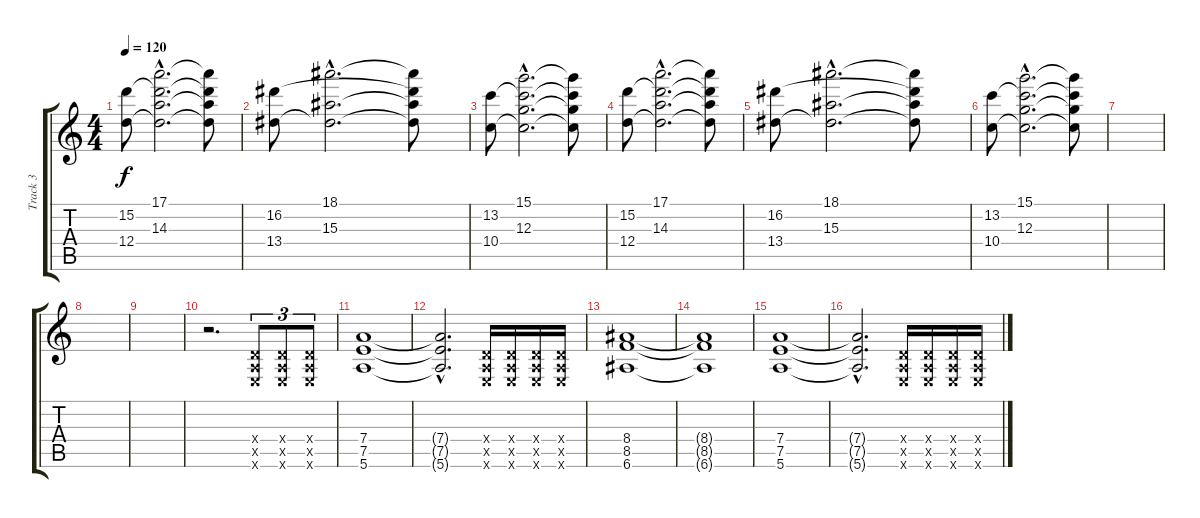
\track ("Track 3" "Track 3") {instrument distortionguitar}
\staff {score tabs}
\tuning (E4 B3 G3 D3 A2 E2) {hide}
\ts (4 4)
\tempo 120
\clef g2
\ks c
(15.2 12.4).8{dy f} (17.1{hac} 15.2{hac t} 14.3{hac} 12.4{hac t}).2{d} (17.1{t} 15.2{t} 14.3{t} 12.4{t}).8 |
(16.2 13.4).8 (18.1{hac} 15.3{hac} 13.4{hac t}).2{d} (18.1{t} 16.2{t} 15.3{t} 13.4{t}).8 |
(13.2 10.4).8 (15.1{hac} 13.2{hac t} 12.3{hac} 10.4{hac t}).2{d} (15.1{t} 13.2{t} 12.3{t} 10.4{t}).8 |
(15.2 12.4).8 (17.1{hac} 15.2{hac t} 14.3{hac} 12.4{hac t}).2{d} (17.1{t} 15.2{t} 14.3{t} 12.4{t}).8 |
(16.2 13.4).8 (18.1{hac} 15.3{hac} 13.4{hac t}).2{d} (18.1{t} 16.2{t} 15.3{t} 13.4{t}).8 |
(13.2 10.4).8 (15.1{hac} 13.2{hac t} 12.3{hac} 10.4{hac t}).2{d} (15.1{t} 13.2{t} 12.3{t} 10.4{t}).8 |
|
|
|
r.2{d} (0.4{x} 0.5{x} 0.6{x}).8{tu (3 2)} (0.4{x} 0.5{x} 0.6{x}).8{tu (3 2)} (0.4{x} 0.5{x} 0.6{x}).8{tu (3 2)} |
(7.4 7.5 5.6).1 |
(7.4{hac t} 7.5{hac t} 5.6{hac t}).2{d} (0.4{x} 0.5{x} 0.6{x}).16 (0.4{x} 0.5{x} 0.6{x}).16 (0.4{x} 0.5{x} 0.6{x}).16 (0.4{x} 0.5{x} 0.6{x}).16 |
(8.4 8.5 6.6).1 |
(8.4{t} 8.5{t} 6.6{t}).1 |
(7.4 7.5 5.6).1 |
(7.4{hac t} 7.5{hac t} 5.6{hac t}).2{d} (0.4{x} 0.5{x} 0.6{x}).16 (0.4{x} 0.5{x} 0.6{x}).16 (0.4{x} 0.5{x} 0.6{x}).16 (0.4{x} 0.5{x} 0.6{x}).16
